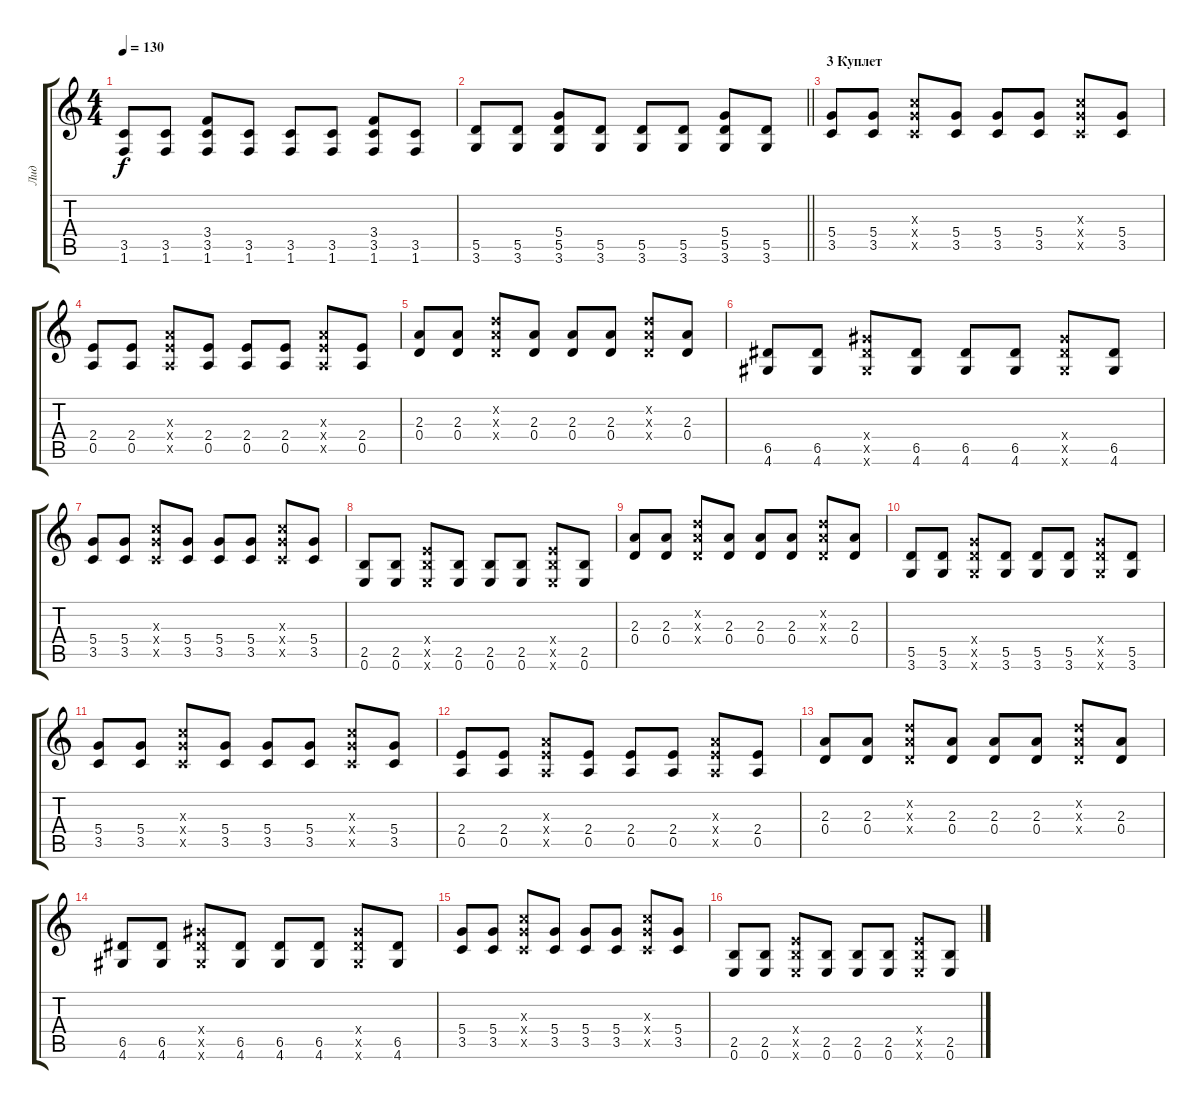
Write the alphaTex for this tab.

\track ("Лид" "Лид") {instrument electricguitarmuted}
\staff {score tabs}
\tuning (E4 B3 G3 D3 A2 E2) {hide}
\ts (4 4)
\tempo 130
\clef g2
\ks c
(3.5 1.6).8{dy f} (3.5 1.6).8 (3.4 3.5 1.6).8 (3.5 1.6).8 (3.5 1.6).8 (3.5 1.6).8 (3.4 3.5 1.6).8 (3.5 1.6).8 |
\barLineRight lightlight
(5.5 3.6).8 (5.5 3.6).8 (5.4 5.5 3.6).8 (5.5 3.6).8 (5.5 3.6).8 (5.5 3.6).8 (5.4 5.5 3.6).8 (5.5 3.6).8 |
\section ("" "3 Куплет")
(5.4 3.5).8{volume 12} (5.4 3.5).8 (5.3{x} 5.4{x} 3.5{x}).8 (5.4 3.5).8 (5.4 3.5).8 (5.4 3.5).8 (5.3{x} 5.4{x} 3.5{x}).8 (5.4 3.5).8 |
(2.4 0.5).8 (2.4 0.5).8 (2.3{x} 2.4{x} 0.5{x}).8 (2.4 0.5).8 (2.4 0.5).8 (2.4 0.5).8 (2.3{x} 2.4{x} 0.5{x}).8 (2.4 0.5).8 |
(2.3 0.4).8 (2.3 0.4).8 (3.2{x} 2.3{x} 0.4{x}).8 (2.3 0.4).8 (2.3 0.4).8 (2.3 0.4).8 (3.2{x} 2.3{x} 0.4{x}).8 (2.3 0.4).8 |
(6.5 4.6).8 (6.5 4.6).8 (6.4{x} 6.5{x} 4.6{x}).8 (6.5 4.6).8 (6.5 4.6).8 (6.5 4.6).8 (6.4{x} 6.5{x} 4.6{x}).8 (6.5 4.6).8 |
(5.4 3.5).8 (5.4 3.5).8 (5.3{x} 5.4{x} 3.5{x}).8 (5.4 3.5).8 (5.4 3.5).8 (5.4 3.5).8 (5.3{x} 5.4{x} 3.5{x}).8 (5.4 3.5).8 |
(2.5 0.6).8 (2.5 0.6).8 (2.4{x} 2.5{x} 0.6{x}).8 (2.5 0.6).8 (2.5 0.6).8 (2.5 0.6).8 (2.4{x} 2.5{x} 0.6{x}).8 (2.5 0.6).8 |
(2.3 0.4).8 (2.3 0.4).8 (3.2{x} 2.3{x} 0.4{x}).8 (2.3 0.4).8 (2.3 0.4).8 (2.3 0.4).8 (3.2{x} 2.3{x} 0.4{x}).8 (2.3 0.4).8 |
(5.5 3.6).8 (5.5 3.6).8 (5.4{x} 5.5{x} 3.6{x}).8 (5.5 3.6).8 (5.5 3.6).8 (5.5 3.6).8 (5.4{x} 5.5{x} 3.6{x}).8 (5.5 3.6).8 |
(5.4 3.5).8{volume 12} (5.4 3.5).8 (5.3{x} 5.4{x} 3.5{x}).8 (5.4 3.5).8 (5.4 3.5).8 (5.4 3.5).8 (5.3{x} 5.4{x} 3.5{x}).8 (5.4 3.5).8 |
(2.4 0.5).8 (2.4 0.5).8 (2.3{x} 2.4{x} 0.5{x}).8 (2.4 0.5).8 (2.4 0.5).8 (2.4 0.5).8 (2.3{x} 2.4{x} 0.5{x}).8 (2.4 0.5).8 |
(2.3 0.4).8 (2.3 0.4).8 (3.2{x} 2.3{x} 0.4{x}).8 (2.3 0.4).8 (2.3 0.4).8 (2.3 0.4).8 (3.2{x} 2.3{x} 0.4{x}).8 (2.3 0.4).8 |
(6.5 4.6).8 (6.5 4.6).8 (6.4{x} 6.5{x} 4.6{x}).8 (6.5 4.6).8 (6.5 4.6).8 (6.5 4.6).8 (6.4{x} 6.5{x} 4.6{x}).8 (6.5 4.6).8 |
(5.4 3.5).8 (5.4 3.5).8 (5.3{x} 5.4{x} 3.5{x}).8 (5.4 3.5).8 (5.4 3.5).8 (5.4 3.5).8 (5.3{x} 5.4{x} 3.5{x}).8 (5.4 3.5).8 |
(2.5 0.6).8 (2.5 0.6).8 (2.4{x} 2.5{x} 0.6{x}).8 (2.5 0.6).8 (2.5 0.6).8 (2.5 0.6).8 (2.4{x} 2.5{x} 0.6{x}).8 (2.5 0.6).8
